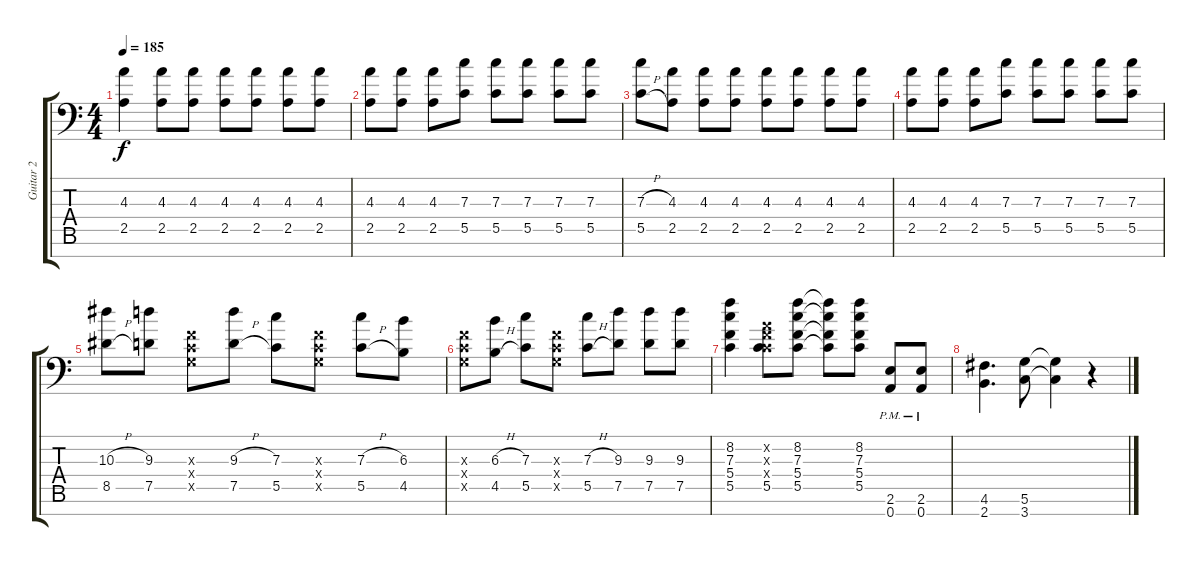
\track ("Guitar 2" "Guitar 2") {instrument distortionguitar}
\staff {score tabs}
\tuning (D4 A3 F3 C3 G2 D2 A1) {hide}
\ts (4 4)
\tempo 185
\clef f4
\ks c
(4.3 2.5).4{dy f} (4.3 2.5).8 (4.3 2.5).8 (4.3 2.5).8 (4.3 2.5).8 (4.3 2.5).8 (4.3 2.5).8 |
(4.3 2.5).8 (4.3 2.5).8 (4.3 2.5).8 (7.3 5.5).8 (7.3 5.5).8 (7.3 5.5).8 (7.3 5.5).8 (7.3 5.5).8 |
(7.3{h} 5.5{h}).8 (4.3 2.5).8 (4.3 2.5).8 (4.3 2.5).8 (4.3 2.5).8 (4.3 2.5).8 (4.3 2.5).8 (4.3 2.5).8 |
(4.3 2.5).8 (4.3 2.5).8 (4.3 2.5).8 (7.3 5.5).8 (7.3 5.5).8 (7.3 5.5).8 (7.3 5.5).8 (7.3 5.5).8 |
(10.3{h} 8.5{h}).8 (9.3 7.5).8 (0.3{x} 0.4{x} 0.5{x}).8 (9.3{h} 7.5{h}).8 (7.3 5.5).8 (0.3{x} 0.4{x} 0.5{x}).8 (7.3{h} 5.5{h}).8 (6.3 4.5).8 |
(0.3{x} 0.4{x} 0.5{x}).8 (6.3{h} 4.5{h}).8 (7.3 5.5).8 (0.3{x} 0.4{x} 0.5{x}).8 (7.3{h} 5.5{h}).8 (9.3 7.5).8 (9.3 7.5).8 (9.3 7.5).8 |
(8.2 7.3 5.4 5.5).4 (0.2{x} 0.3{x} 0.4{x} 5.5).8 (8.2 7.3 5.4 5.5).8 (8.2{t} 7.3{t} 5.4{t} 5.5{t}).8 (8.2 7.3 5.4 5.5).8 (2.6{pm} 0.7{pm}).8 (2.6{pm} 0.7{pm}).8 |
(4.6 2.7).4{d} (5.6 3.7).8 (5.6{t} 3.7{t}).4 r.4
